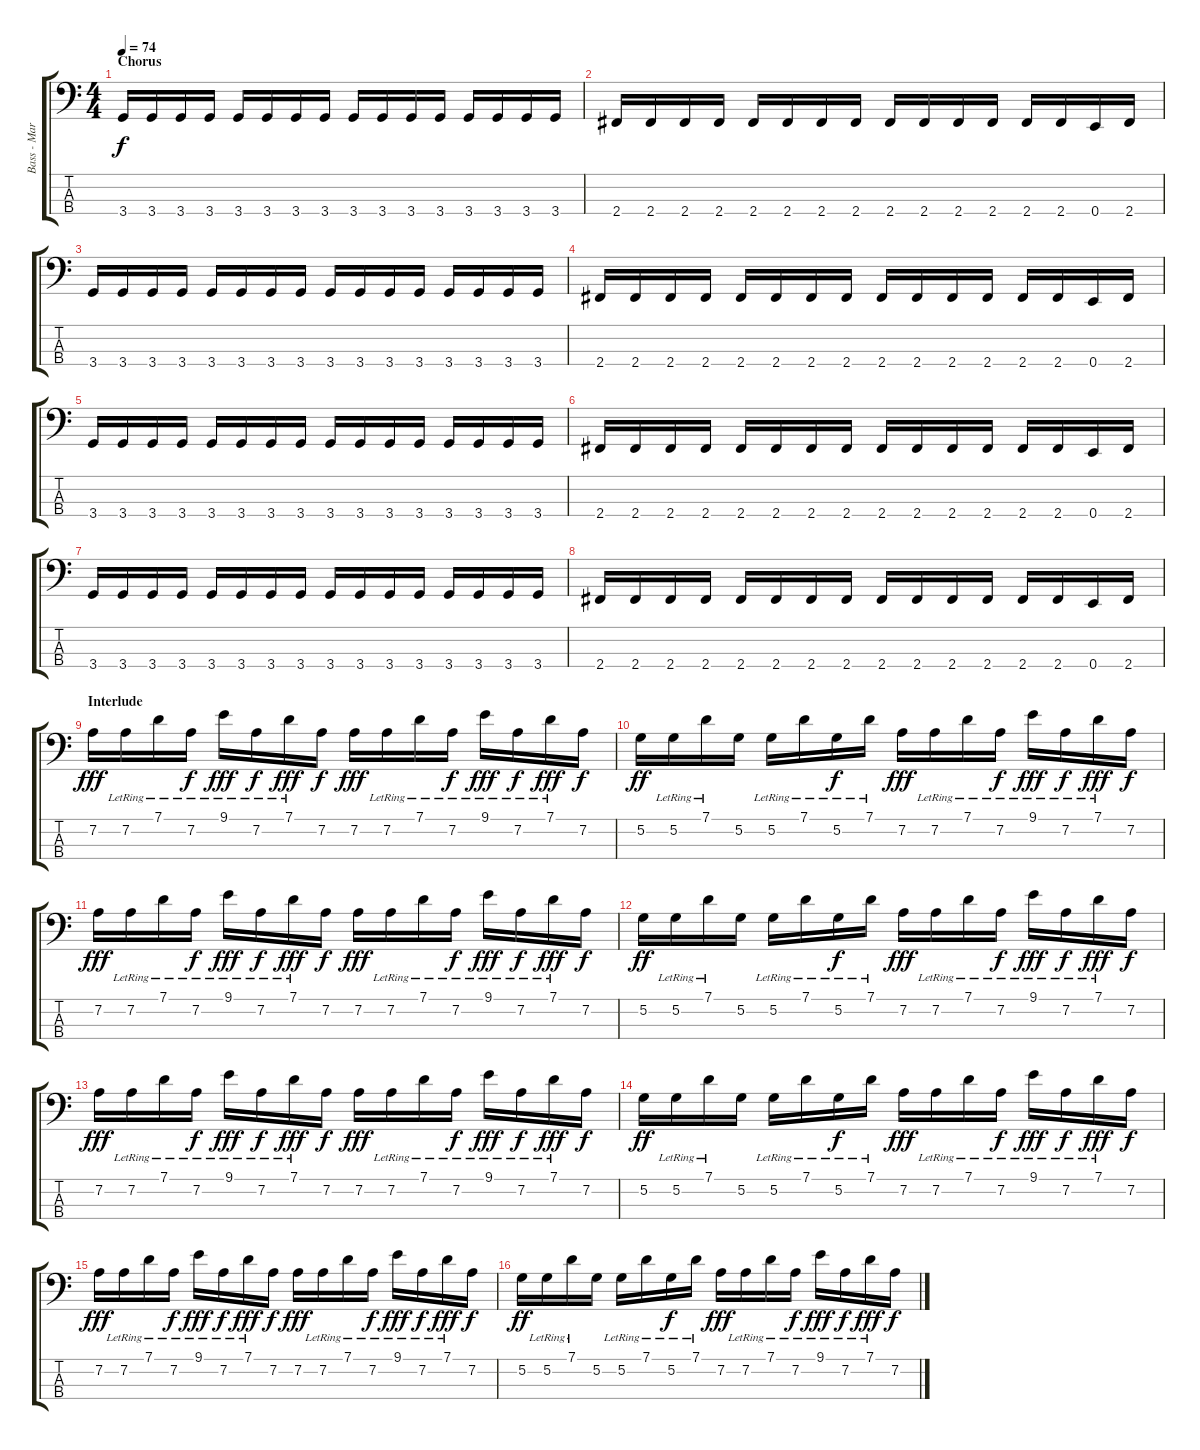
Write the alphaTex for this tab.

\track ("Bass - Mark" "Bass - Mar") {instrument electricbasspick}
\staff {score tabs}
\tuning (G2 D2 A1 E1) {hide}
\ts (4 4)
\section ("" "Chorus")
\tempo 74
\clef f4
\ks c
3.4.16{dy f} 3.4.16 3.4.16 3.4.16 3.4.16 3.4.16 3.4.16 3.4.16 3.4.16 3.4.16 3.4.16 3.4.16 3.4.16 3.4.16 3.4.16 3.4.16 |
2.4.16 2.4.16 2.4.16 2.4.16 2.4.16 2.4.16 2.4.16 2.4.16 2.4.16 2.4.16 2.4.16 2.4.16 2.4.16 2.4.16 0.4.16 2.4.16 |
3.4.16 3.4.16 3.4.16 3.4.16 3.4.16 3.4.16 3.4.16 3.4.16 3.4.16 3.4.16 3.4.16 3.4.16 3.4.16 3.4.16 3.4.16 3.4.16 |
2.4.16 2.4.16 2.4.16 2.4.16 2.4.16 2.4.16 2.4.16 2.4.16 2.4.16 2.4.16 2.4.16 2.4.16 2.4.16 2.4.16 0.4.16 2.4.16 |
3.4.16 3.4.16 3.4.16 3.4.16 3.4.16 3.4.16 3.4.16 3.4.16 3.4.16 3.4.16 3.4.16 3.4.16 3.4.16 3.4.16 3.4.16 3.4.16 |
2.4.16 2.4.16 2.4.16 2.4.16 2.4.16 2.4.16 2.4.16 2.4.16 2.4.16 2.4.16 2.4.16 2.4.16 2.4.16 2.4.16 0.4.16 2.4.16 |
3.4.16 3.4.16 3.4.16 3.4.16 3.4.16 3.4.16 3.4.16 3.4.16 3.4.16 3.4.16 3.4.16 3.4.16 3.4.16 3.4.16 3.4.16 3.4.16 |
2.4.16 2.4.16 2.4.16 2.4.16 2.4.16 2.4.16 2.4.16 2.4.16 2.4.16 2.4.16 2.4.16 2.4.16 2.4.16 2.4.16 0.4.16 2.4.16 |
\section ("" "Interlude")
7.2.16{dy fff} 7.2{lr}.16 7.1{lr}.16 7.2{lr}.16{dy f} 9.1{lr}.16{dy fff} 7.2{lr}.16{dy f} 7.1{lr}.16{dy fff} 7.2.16{dy f} 7.2.16{dy fff} 7.2{lr}.16 7.1{lr}.16 7.2{lr}.16{dy f} 9.1{lr}.16{dy fff} 7.2{lr}.16{dy f} 7.1{lr}.16{dy fff} 7.2.16{dy f} |
5.2.16{dy ff} 5.2{lr}.16 7.1{lr}.16 5.2.16 5.2{lr}.16 7.1{lr}.16 5.2{lr}.16{dy f} 7.1{lr}.16 7.2.16{dy fff} 7.2{lr}.16 7.1{lr}.16 7.2{lr}.16{dy f} 9.1{lr}.16{dy fff} 7.2{lr}.16{dy f} 7.1{lr}.16{dy fff} 7.2.16{dy f} |
7.2.16{dy fff} 7.2{lr}.16 7.1{lr}.16 7.2{lr}.16{dy f} 9.1{lr}.16{dy fff} 7.2{lr}.16{dy f} 7.1{lr}.16{dy fff} 7.2.16{dy f} 7.2.16{dy fff} 7.2{lr}.16 7.1{lr}.16 7.2{lr}.16{dy f} 9.1{lr}.16{dy fff} 7.2{lr}.16{dy f} 7.1{lr}.16{dy fff} 7.2.16{dy f} |
5.2.16{dy ff} 5.2{lr}.16 7.1{lr}.16 5.2.16 5.2{lr}.16 7.1{lr}.16 5.2{lr}.16{dy f} 7.1{lr}.16 7.2.16{dy fff} 7.2{lr}.16 7.1{lr}.16 7.2{lr}.16{dy f} 9.1{lr}.16{dy fff} 7.2{lr}.16{dy f} 7.1{lr}.16{dy fff} 7.2.16{dy f} |
7.2.16{dy fff} 7.2{lr}.16 7.1{lr}.16 7.2{lr}.16{dy f} 9.1{lr}.16{dy fff} 7.2{lr}.16{dy f} 7.1{lr}.16{dy fff} 7.2.16{dy f} 7.2.16{dy fff} 7.2{lr}.16 7.1{lr}.16 7.2{lr}.16{dy f} 9.1{lr}.16{dy fff} 7.2{lr}.16{dy f} 7.1{lr}.16{dy fff} 7.2.16{dy f} |
5.2.16{dy ff} 5.2{lr}.16 7.1{lr}.16 5.2.16 5.2{lr}.16 7.1{lr}.16 5.2{lr}.16{dy f} 7.1{lr}.16 7.2.16{dy fff} 7.2{lr}.16 7.1{lr}.16 7.2{lr}.16{dy f} 9.1{lr}.16{dy fff} 7.2{lr}.16{dy f} 7.1{lr}.16{dy fff} 7.2.16{dy f} |
7.2.16{dy fff} 7.2{lr}.16 7.1{lr}.16 7.2{lr}.16{dy f} 9.1{lr}.16{dy fff} 7.2{lr}.16{dy f} 7.1{lr}.16{dy fff} 7.2.16{dy f} 7.2.16{dy fff} 7.2{lr}.16 7.1{lr}.16 7.2{lr}.16{dy f} 9.1{lr}.16{dy fff} 7.2{lr}.16{dy f} 7.1{lr}.16{dy fff} 7.2.16{dy f} |
5.2.16{dy ff} 5.2{lr}.16 7.1{lr}.16 5.2.16 5.2{lr}.16 7.1{lr}.16 5.2{lr}.16{dy f} 7.1{lr}.16 7.2.16{dy fff} 7.2{lr}.16 7.1{lr}.16 7.2{lr}.16{dy f} 9.1{lr}.16{dy fff} 7.2{lr}.16{dy f} 7.1{lr}.16{dy fff} 7.2.16{dy f}
